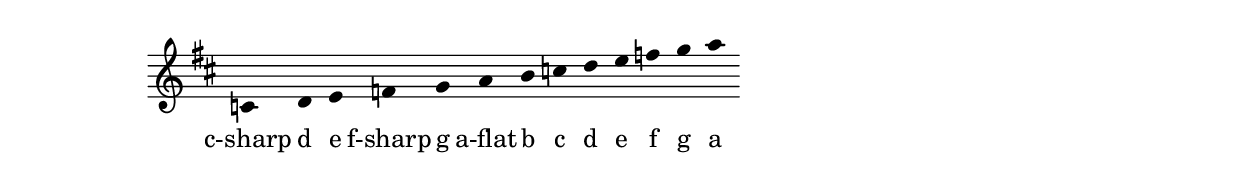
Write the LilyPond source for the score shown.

\version "2.18.2"

\header {
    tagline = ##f
}

\score {
    \new Staff \with{
        \remove "Time_signature_engraver"
        \hide Stem
    }
    {
        \time 16/4
        \key d \major

        <<
        \new Voice = "one" {
            c' d' e' f' g' a' b' c'' d'' e'' f'' g'' a''
        }

        \new Lyrics \lyricsto "one" \lyricmode {c-sharp d e f-sharp g a-flat b c d e f g a}
        >>

    }
}
